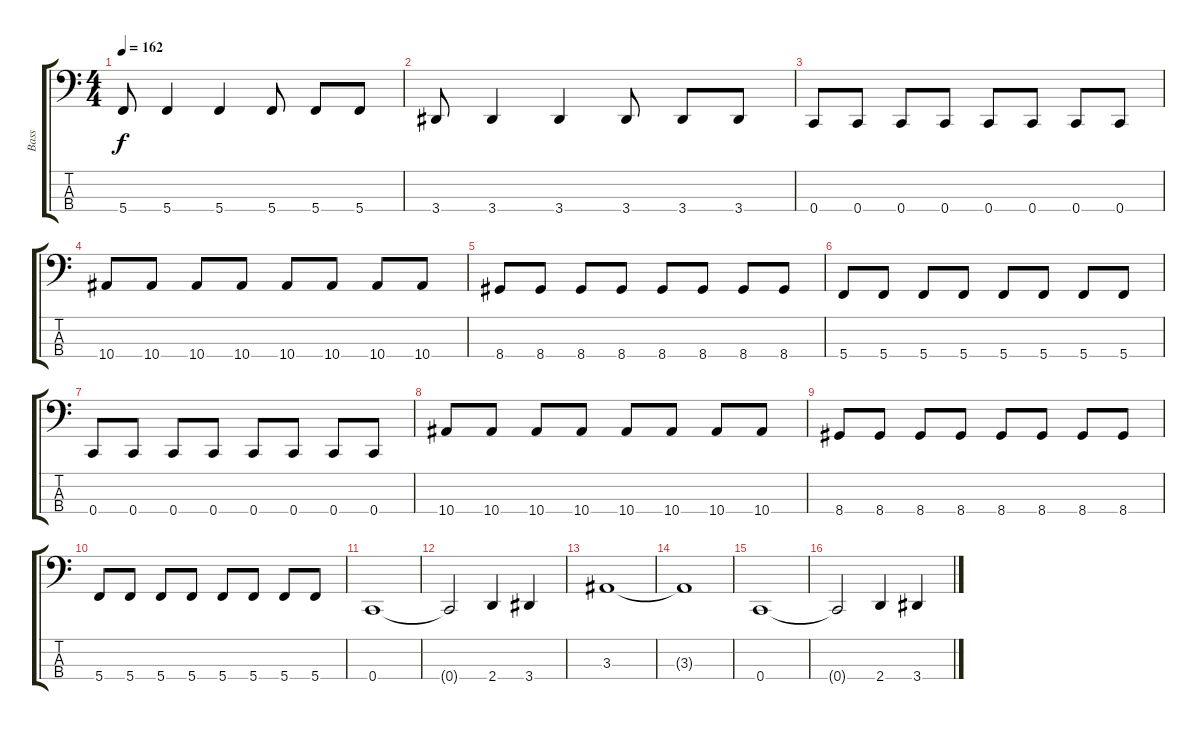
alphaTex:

\track ("Bass" "Bass") {instrument electricbassfinger}
\staff {score tabs}
\tuning (F2 C2 G1 C1) {hide}
\ts (4 4)
\tempo 162
\clef f4
\ks c
5.4.8{dy f} 5.4.4 5.4.4 5.4.8 5.4.8 5.4.8 |
3.4.8 3.4.4 3.4.4 3.4.8 3.4.8 3.4.8 |
0.4.8 0.4.8 0.4.8 0.4.8 0.4.8 0.4.8 0.4.8 0.4.8 |
10.4.8 10.4.8 10.4.8 10.4.8 10.4.8 10.4.8 10.4.8 10.4.8 |
8.4.8 8.4.8 8.4.8 8.4.8 8.4.8 8.4.8 8.4.8 8.4.8 |
5.4.8 5.4.8 5.4.8 5.4.8 5.4.8 5.4.8 5.4.8 5.4.8 |
0.4.8 0.4.8 0.4.8 0.4.8 0.4.8 0.4.8 0.4.8 0.4.8 |
10.4.8 10.4.8 10.4.8 10.4.8 10.4.8 10.4.8 10.4.8 10.4.8 |
8.4.8 8.4.8 8.4.8 8.4.8 8.4.8 8.4.8 8.4.8 8.4.8 |
5.4.8 5.4.8 5.4.8 5.4.8 5.4.8 5.4.8 5.4.8 5.4.8 |
0.4.1 |
0.4{t}.2 2.4.4 3.4.4 |
3.3.1 |
3.3{t}.1 |
0.4.1 |
0.4{t}.2 2.4.4 3.4.4
